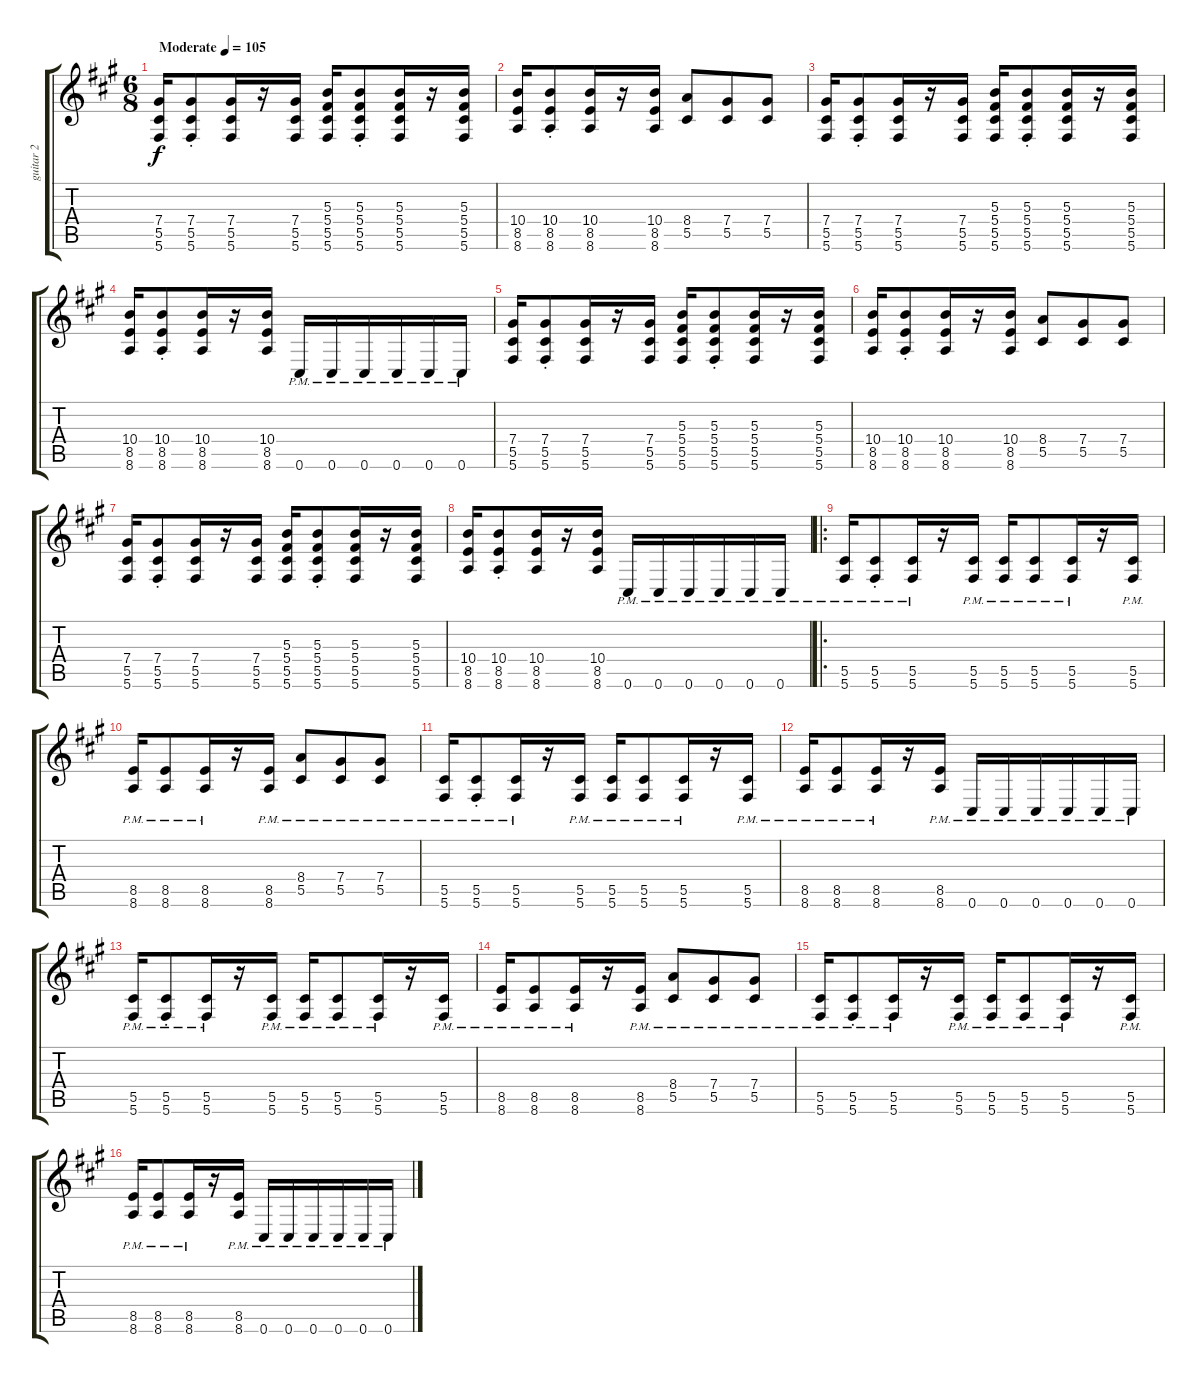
\track ("guitar 2" "guitar 2") {instrument distortionguitar}
\staff {score tabs}
\tuning (Eb4 Bb3 Gb3 Db3 Ab2 Db2) {hide}
\ts (6 8)
\tempo (105 "Moderate")
\clef g2
\ks a
(7.4 5.5 5.6).16{dy f instrument distortionguitar} (7.4 5.5{st} 5.6).8 (7.4 5.5 5.6).16 r.16 (7.4 5.5 5.6).16 (5.3 5.4 5.5 5.6).16 (5.3{st} 5.4 5.5 5.6).8 (5.3 5.4 5.5 5.6).16 r.16 (5.3 5.4 5.5 5.6).16 |
(10.4 8.5 8.6).16 (10.4{st} 8.5 8.6).8 (10.4 8.5 8.6).16 r.16 (10.4 8.5 8.6).16 (8.4 5.5).8 (7.4 5.5).8 (7.4 5.5).8 |
(7.4 5.5 5.6).16 (7.4 5.5{st} 5.6).8 (7.4 5.5 5.6).16 r.16 (7.4 5.5 5.6).16 (5.3 5.4 5.5 5.6).16 (5.3{st} 5.4 5.5 5.6).8 (5.3 5.4 5.5 5.6).16 r.16 (5.3 5.4 5.5 5.6).16 |
(10.4 8.5 8.6).16 (10.4{st} 8.5 8.6).8 (10.4 8.5 8.6).16 r.16 (10.4 8.5 8.6).16 0.6{pm}.16 0.6{pm}.16 0.6{pm}.16 0.6{pm}.16 0.6{pm}.16 0.6{pm}.16 |
(7.4 5.5 5.6).16 (7.4 5.5{st} 5.6).8 (7.4 5.5 5.6).16 r.16 (7.4 5.5 5.6).16 (5.3 5.4 5.5 5.6).16 (5.3{st} 5.4 5.5 5.6).8 (5.3 5.4 5.5 5.6).16 r.16 (5.3 5.4 5.5 5.6).16 |
(10.4 8.5 8.6).16 (10.4{st} 8.5 8.6).8 (10.4 8.5 8.6).16 r.16 (10.4 8.5 8.6).16 (8.4 5.5).8 (7.4 5.5).8 (7.4 5.5).8 |
(7.4 5.5 5.6).16 (7.4 5.5{st} 5.6).8 (7.4 5.5 5.6).16 r.16 (7.4 5.5 5.6).16 (5.3 5.4 5.5 5.6).16 (5.3{st} 5.4 5.5 5.6).8 (5.3 5.4 5.5 5.6).16 r.16 (5.3 5.4 5.5 5.6).16 |
(10.4 8.5 8.6).16 (10.4{st} 8.5 8.6).8 (10.4 8.5 8.6).16 r.16 (10.4 8.5 8.6).16 0.6{pm}.16 0.6{pm}.16 0.6{pm}.16 0.6{pm}.16 0.6{pm}.16 0.6{pm}.16 |
\ro
(5.5{pm} 5.6{pm}).16 (5.5{pm st} 5.6{pm}).8 (5.5{pm} 5.6{pm}).16 r.16 (5.5{pm} 5.6{pm}).16 (5.5{pm} 5.6{pm}).16 (5.5{pm} 5.6{pm}).8 (5.5{pm} 5.6{pm}).16 r.16 (5.5{pm} 5.6{pm}).16 |
(8.5{pm} 8.6{pm}).16 (8.5{pm} 8.6{pm}).8 (8.5{pm} 8.6{pm}).16 r.16 (8.5{pm} 8.6{pm}).16 (8.4{pm} 5.5{pm}).8 (7.4{pm} 5.5{pm}).8 (7.4{pm} 5.5{pm}).8 |
(5.5{pm} 5.6{pm}).16 (5.5{pm st} 5.6{pm}).8 (5.5{pm} 5.6{pm}).16 r.16 (5.5{pm} 5.6{pm}).16 (5.5{pm} 5.6{pm}).16 (5.5{pm} 5.6{pm}).8 (5.5{pm} 5.6{pm}).16 r.16 (5.5{pm} 5.6{pm}).16 |
(8.5{pm} 8.6{pm}).16 (8.5{pm} 8.6{pm}).8 (8.5{pm} 8.6{pm}).16 r.16 (8.5{pm} 8.6{pm}).16 0.6{pm}.16 0.6{pm}.16 0.6{pm}.16 0.6{pm}.16 0.6{pm}.16 0.6{pm}.16 |
(5.5{pm} 5.6{pm}).16 (5.5{pm st} 5.6{pm}).8 (5.5{pm} 5.6{pm}).16 r.16 (5.5{pm} 5.6{pm}).16 (5.5{pm} 5.6{pm}).16 (5.5{pm} 5.6{pm}).8 (5.5{pm} 5.6{pm}).16 r.16 (5.5{pm} 5.6{pm}).16 |
(8.5{pm} 8.6{pm}).16 (8.5{pm} 8.6{pm}).8 (8.5{pm} 8.6{pm}).16 r.16 (8.5{pm} 8.6{pm}).16 (8.4{pm} 5.5{pm}).8 (7.4{pm} 5.5{pm}).8 (7.4{pm} 5.5{pm}).8 |
(5.5{pm} 5.6{pm}).16 (5.5{pm st} 5.6{pm}).8 (5.5{pm} 5.6{pm}).16 r.16 (5.5{pm} 5.6{pm}).16 (5.5{pm} 5.6{pm}).16 (5.5{pm} 5.6{pm}).8 (5.5{pm} 5.6{pm}).16 r.16 (5.5{pm} 5.6{pm}).16 |
(8.5{pm} 8.6{pm}).16 (8.5{pm} 8.6{pm}).8 (8.5{pm} 8.6{pm}).16 r.16 (8.5{pm} 8.6{pm}).16 0.6{pm}.16 0.6{pm}.16 0.6{pm}.16 0.6{pm}.16 0.6{pm}.16 0.6{pm}.16
